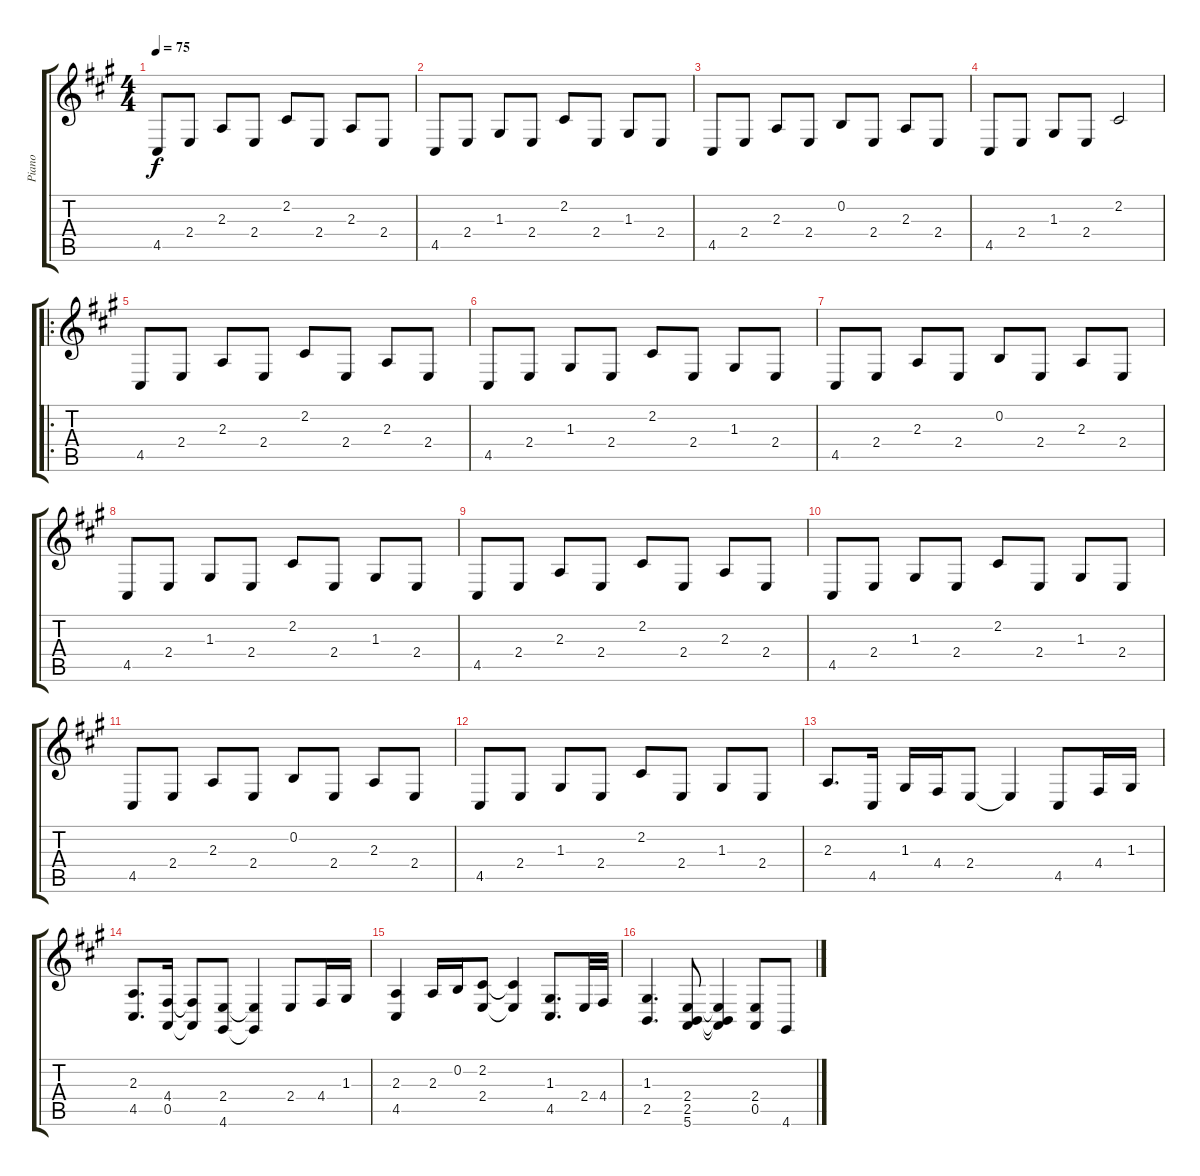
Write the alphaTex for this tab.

\track ("Piano" "Piano") {instrument acousticgrandpiano}
\staff {score tabs}
\tuning (E4 B3 G3 D3 A2 E2) {hide}
\ts (4 4)
\tempo 75
\clef g2
\ks a
4.5.8{dy f instrument acousticgrandpiano} 2.4.8 2.3.8 2.4.8 2.2.8 2.4.8 2.3.8 2.4.8 |
4.5.8 2.4.8 1.3.8 2.4.8 2.2.8 2.4.8 1.3.8 2.4.8 |
4.5.8 2.4.8 2.3.8 2.4.8 0.2.8 2.4.8 2.3.8 2.4.8 |
4.5.8 2.4.8 1.3.8 2.4.8 2.2.2 |
\ro
4.5.8 2.4.8 2.3.8 2.4.8 2.2.8 2.4.8 2.3.8 2.4.8 |
4.5.8 2.4.8 1.3.8 2.4.8 2.2.8 2.4.8 1.3.8 2.4.8 |
4.5.8 2.4.8 2.3.8 2.4.8 0.2.8 2.4.8 2.3.8 2.4.8 |
4.5.8 2.4.8 1.3.8 2.4.8 2.2.8 2.4.8 1.3.8 2.4.8 |
4.5.8 2.4.8 2.3.8 2.4.8 2.2.8 2.4.8 2.3.8 2.4.8 |
4.5.8 2.4.8 1.3.8 2.4.8 2.2.8 2.4.8 1.3.8 2.4.8 |
4.5.8 2.4.8 2.3.8 2.4.8 0.2.8 2.4.8 2.3.8 2.4.8 |
4.5.8 2.4.8 1.3.8 2.4.8 2.2.8 2.4.8 1.3.8 2.4.8 |
2.3.8{d} 4.5.16 1.3.16 4.4.16 2.4.8 2.4{t}.4 4.5.8 4.4.16 1.3.16 |
(2.3 4.5).8{d} (4.4 0.5).16 (4.4{t} 0.5{t}).8 (2.4 4.6).8 (2.4{t} 4.6{t}).4 2.4.8 4.4.16 1.3.16 |
(2.3 4.5).4 2.3.16 0.2.16 (2.2 2.4).8 (2.2{t} 2.4{t}).4 (1.3 4.5).8{d} 2.4.32 4.4.32 |
(1.3 2.5).4{d} (2.4 2.5 5.6).8 (2.4{t} 2.5{t} 5.6{t}).4 (2.4 0.5).8 4.6.8
